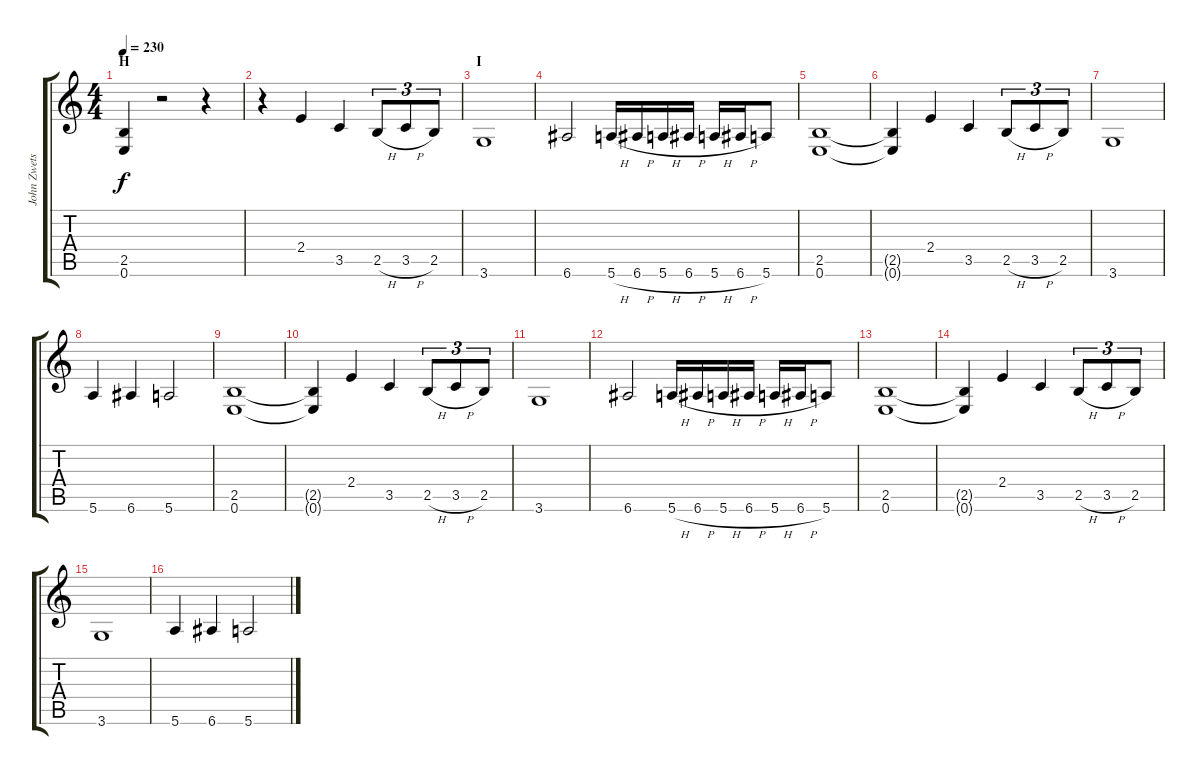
\track ("John Zwetsloot" "John Zwets") {instrument distortionguitar}
\staff {score tabs}
\tuning (E4 B3 G3 D3 A2 E2) {hide}
\ts (4 4)
\section ("" "H")
\tempo 230
\clef g2
\ks c
(2.5 0.6).4{dy f} r.2 r.4 |
r.4 2.4.4 3.5.4 2.5{h}.8{tu (3 2)} 3.5{h}.8{tu (3 2)} 2.5.8{tu (3 2)} |
\section ("" "I")
3.6.1 |
6.6.2 5.6{h}.16 6.6{h}.16 5.6{h}.16 6.6{h}.16 5.6{h}.16 6.6{h}.16 5.6.8 |
(2.5 0.6).1 |
(2.5{t} 0.6{t}).4 2.4.4 3.5.4 2.5{h}.8{tu (3 2)} 3.5{h}.8{tu (3 2)} 2.5.8{tu (3 2)} |
3.6.1 |
5.6.4 6.6.4 5.6.2 |
(2.5 0.6).1 |
(2.5{t} 0.6{t}).4 2.4.4 3.5.4 2.5{h}.8{tu (3 2)} 3.5{h}.8{tu (3 2)} 2.5.8{tu (3 2)} |
3.6.1 |
6.6.2 5.6{h}.16 6.6{h}.16 5.6{h}.16 6.6{h}.16 5.6{h}.16 6.6{h}.16 5.6.8 |
(2.5 0.6).1 |
(2.5{t} 0.6{t}).4 2.4.4 3.5.4 2.5{h}.8{tu (3 2)} 3.5{h}.8{tu (3 2)} 2.5.8{tu (3 2)} |
3.6.1 |
5.6.4 6.6.4 5.6.2
